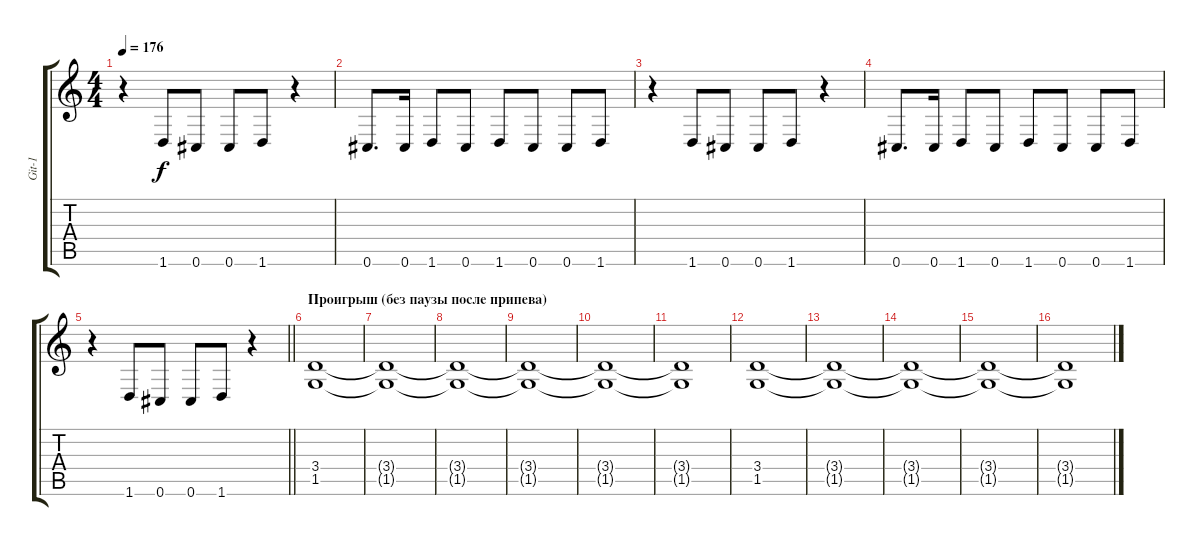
\track ("Git-1" "Git-1") {instrument overdrivenguitar}
\staff {score tabs}
\tuning (C4 Ab3 E3 B2 Gb2 Db2) {hide}
\ts (4 4)
\tempo 176
\clef g2
\ks c
r.4{dy f} 1.6.8 0.6.8 0.6.8 1.6.8 r.4 |
0.6.8{d} 0.6.16 1.6.8 0.6.8 1.6.8 0.6.8 0.6.8 1.6.8 |
r.4 1.6.8 0.6.8 0.6.8 1.6.8 r.4 |
0.6.8{d} 0.6.16 1.6.8 0.6.8 1.6.8 0.6.8 0.6.8 1.6.8 |
\barLineRight lightlight
r.4 1.6.8 0.6.8 0.6.8 1.6.8 r.4 |
\section ("" "Проигрыш (без паузы после припева)")
(3.4 1.5).1 |
(3.4{t} 1.5{t}).1 |
(3.4{t} 1.5{t}).1 |
(3.4{t} 1.5{t}).1 |
(3.4{t} 1.5{t}).1 |
(3.4{t} 1.5{t}).1 |
(3.4 1.5).1 |
(3.4{t} 1.5{t}).1 |
(3.4{t} 1.5{t}).1 |
(3.4{t} 1.5{t}).1 |
(3.4{t} 1.5{t}).1
